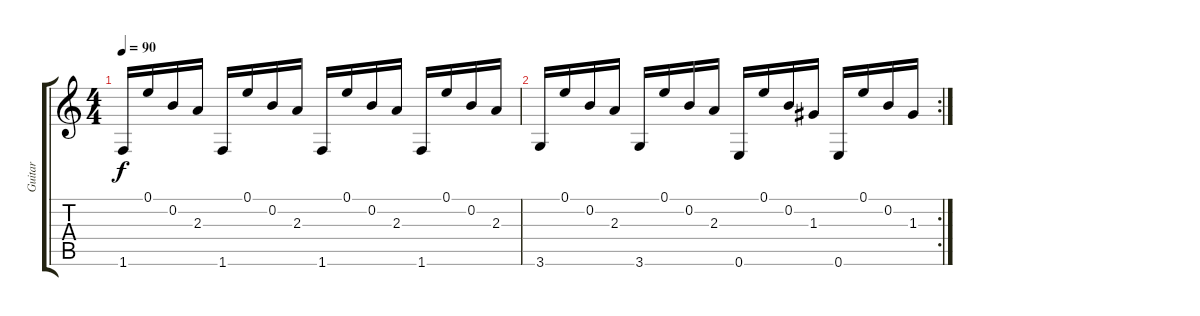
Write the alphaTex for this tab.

\track ("Guitar" "Guitar") {instrument acousticguitarnylon}
\staff {score tabs}
\tuning (E4 B3 G3 D3 A2 E2) {hide}
\ts (4 4)
\tempo 90
\clef g2
\ks c
1.6.16{dy f instrument acousticguitarnylon} 0.1.16 0.2.16 2.3.16 1.6.16 0.1.16 0.2.16 2.3.16 1.6.16 0.1.16 0.2.16 2.3.16 1.6.16 0.1.16 0.2.16 2.3.16 |
\rc 2
3.6.16 0.1.16 0.2.16 2.3.16 3.6.16 0.1.16 0.2.16 2.3.16 0.6.16 0.1.16 0.2.16 1.3.16 0.6.16 0.1.16 0.2.16 1.3.16
